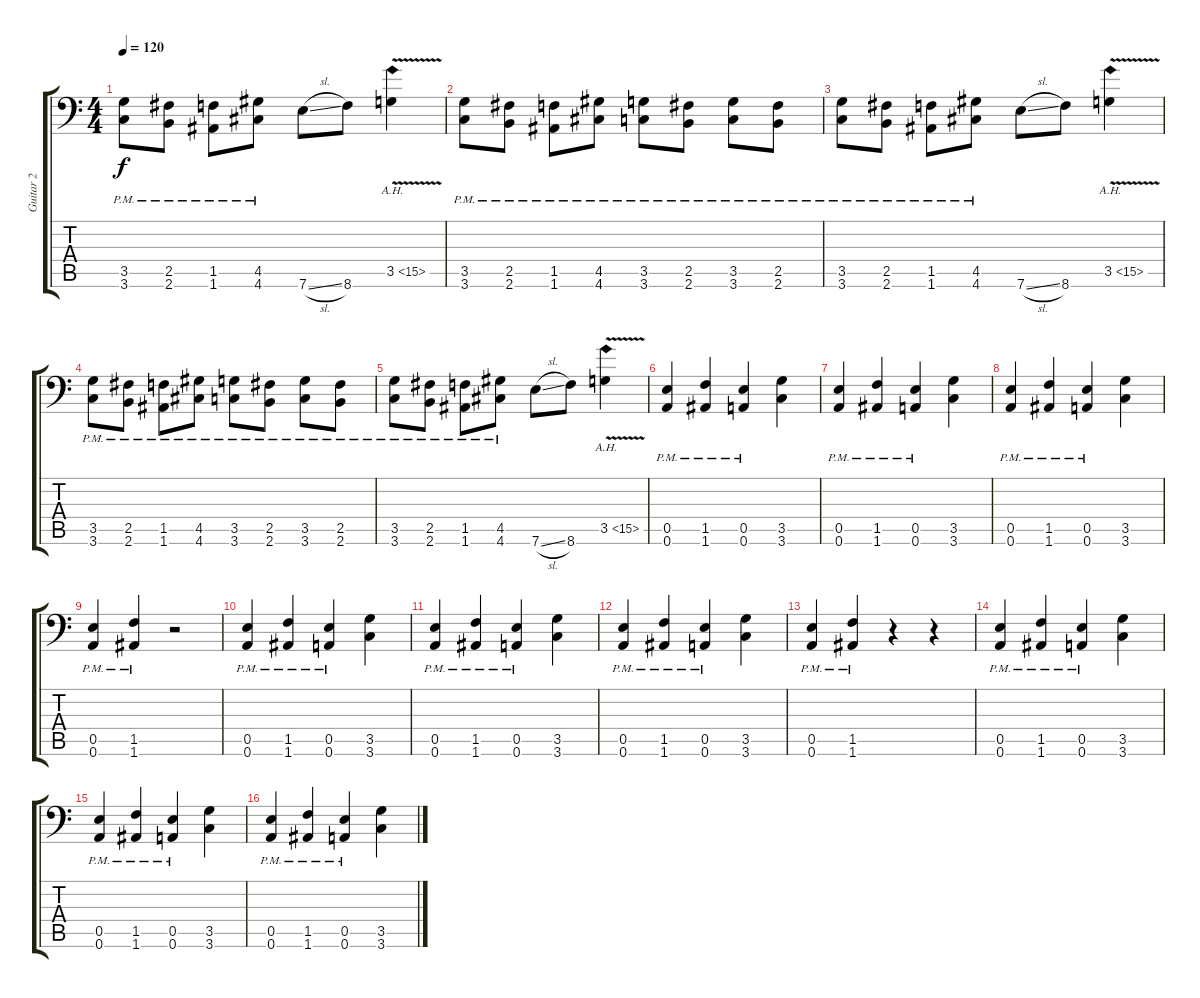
\track ("Guitar 2" "Guitar 2") {instrument overdrivenguitar}
\staff {score tabs}
\tuning (B3 Gb3 D3 A2 E2 A1) {hide}
\ts (4 4)
\tempo 120
\clef f4
\ks c
(3.5{pm} 3.6{pm}).8{dy f} (2.5{pm} 2.6{pm}).8 (1.5{pm} 1.6{pm}).8 (4.5{pm} 4.6{pm}).8 7.6{sl}.8 8.6.8 3.5{ah 12 v}.4 |
(3.5{pm} 3.6{pm}).8 (2.5{pm} 2.6{pm}).8 (1.5{pm} 1.6{pm}).8 (4.5{pm} 4.6{pm}).8 (3.5{pm} 3.6{pm}).8 (2.5{pm} 2.6{pm}).8 (3.5{pm} 3.6{pm}).8 (2.5{pm} 2.6{pm}).8 |
(3.5{pm} 3.6{pm}).8 (2.5{pm} 2.6{pm}).8 (1.5{pm} 1.6{pm}).8 (4.5{pm} 4.6{pm}).8 7.6{sl}.8 8.6.8 3.5{ah 12 v}.4 |
(3.5{pm} 3.6{pm}).8 (2.5{pm} 2.6{pm}).8 (1.5{pm} 1.6{pm}).8 (4.5{pm} 4.6{pm}).8 (3.5{pm} 3.6{pm}).8 (2.5{pm} 2.6{pm}).8 (3.5{pm} 3.6{pm}).8 (2.5{pm} 2.6{pm}).8 |
(3.5{pm} 3.6{pm}).8 (2.5{pm} 2.6{pm}).8 (1.5{pm} 1.6{pm}).8 (4.5{pm} 4.6{pm}).8 7.6{sl}.8 8.6.8 3.5{ah 12 v}.4 |
(0.5{pm} 0.6{pm}).4 (1.5{pm} 1.6{pm}).4 (0.5{pm} 0.6{pm}).4 (3.5 3.6).4 |
(0.5{pm} 0.6{pm}).4 (1.5{pm} 1.6{pm}).4 (0.5{pm} 0.6{pm}).4 (3.5 3.6).4 |
(0.5{pm} 0.6{pm}).4 (1.5{pm} 1.6{pm}).4 (0.5{pm} 0.6{pm}).4 (3.5 3.6).4 |
(0.5{pm} 0.6{pm}).4 (1.5{pm} 1.6{pm}).4 r.2 |
(0.5{pm} 0.6{pm}).4 (1.5{pm} 1.6{pm}).4 (0.5{pm} 0.6{pm}).4 (3.5 3.6).4 |
(0.5{pm} 0.6{pm}).4 (1.5{pm} 1.6{pm}).4 (0.5{pm} 0.6{pm}).4 (3.5 3.6).4 |
(0.5{pm} 0.6{pm}).4 (1.5{pm} 1.6{pm}).4 (0.5{pm} 0.6{pm}).4 (3.5 3.6).4 |
(0.5{pm} 0.6{pm}).4 (1.5{pm} 1.6{pm}).4 r.4 r.4 |
(0.5{pm} 0.6{pm}).4 (1.5{pm} 1.6{pm}).4 (0.5{pm} 0.6{pm}).4 (3.5 3.6).4 |
(0.5{pm} 0.6{pm}).4 (1.5{pm} 1.6{pm}).4 (0.5{pm} 0.6{pm}).4 (3.5 3.6).4 |
(0.5{pm} 0.6{pm}).4 (1.5{pm} 1.6{pm}).4 (0.5{pm} 0.6{pm}).4 (3.5 3.6).4
